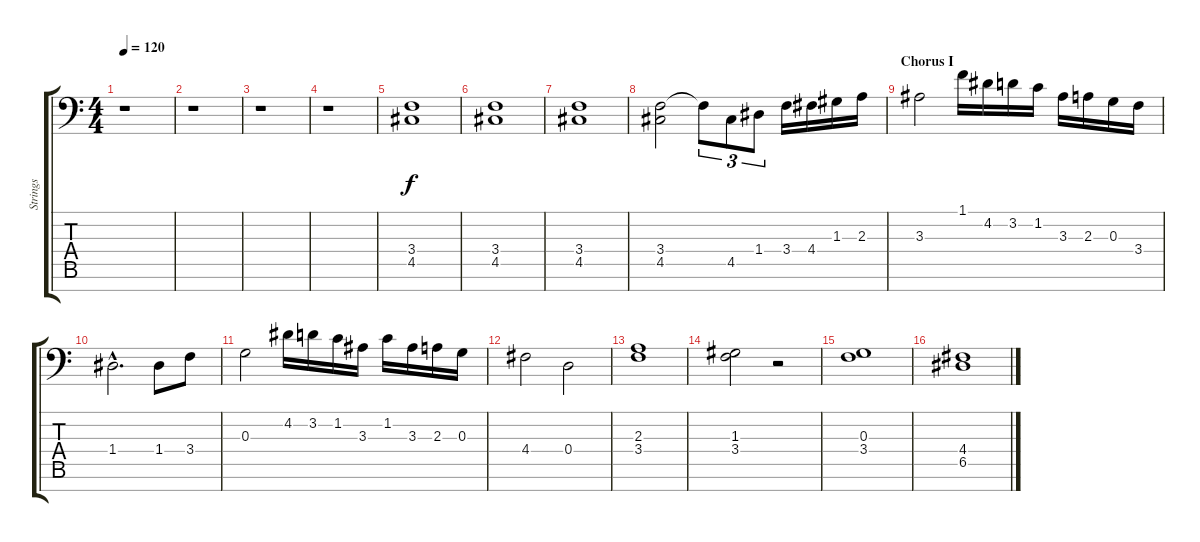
\track ("Strings" "Strings") {instrument violin}
\staff {score tabs}
\tuning (E4 B3 G3 D3 A2 E2 A1) {hide}
\ts (4 4)
\tempo 120
\clef f4
\ks c
r.1{dy f} |
r.1 |
r.1 |
r.1 |
(3.4 4.5).1 |
(3.4 4.5).1 |
(3.4 4.5).1 |
(3.4 4.5).2 3.4{t}.8{tu (3 2)} 4.5.8{tu (3 2)} 1.4.8{tu (3 2)} 3.4.16 4.4.16 1.3.16 2.3.16 |
\section ("" "Chorus I")
3.3.2 1.1.16 4.2.16 3.2.16 1.2.16 3.3.16 2.3.16 0.3.16 3.4.16 |
1.4{hac}.2{d} 1.4.8 3.4.8 |
0.3.2 4.2.16 3.2.16 1.2.16 3.3.16 1.2.16 3.3.16 2.3.16 0.3.16 |
4.4.2 0.4.2 |
(2.3 3.4).1 |
(1.3 3.4).2 r.2 |
(0.3 3.4).1 |
(4.4 6.5).1
